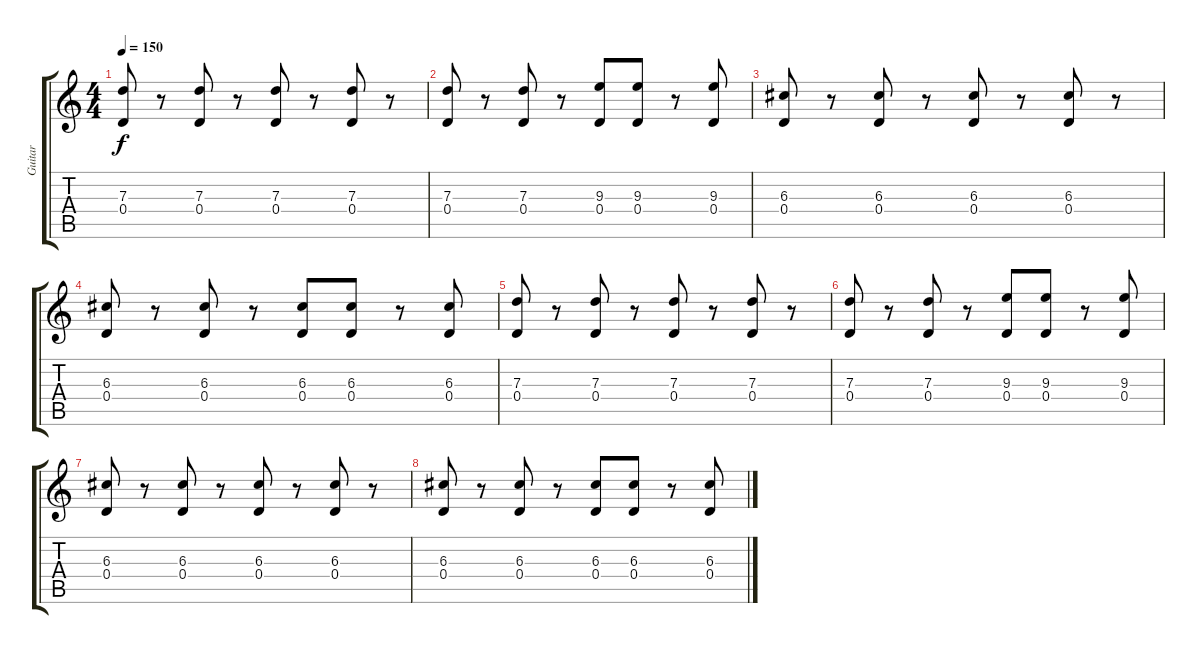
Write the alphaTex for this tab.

\track ("Guitar " "Guitar ") {instrument overdrivenguitar}
\staff {score tabs}
\tuning (E4 B3 G3 D3 A2 D2) {hide}
\ts (4 4)
\tempo 150
\clef g2
\ks c
(7.3 0.4).8{dy f} r.8 (7.3 0.4).8 r.8 (7.3 0.4).8 r.8 (7.3 0.4).8 r.8 |
(7.3 0.4).8 r.8 (7.3 0.4).8 r.8 (9.3 0.4).8 (9.3 0.4).8 r.8 (9.3 0.4).8 |
(6.3 0.4).8 r.8 (6.3 0.4).8 r.8 (6.3 0.4).8 r.8 (6.3 0.4).8 r.8 |
(6.3 0.4).8 r.8 (6.3 0.4).8 r.8 (6.3 0.4).8 (6.3 0.4).8 r.8 (6.3 0.4).8 |
(7.3 0.4).8 r.8 (7.3 0.4).8 r.8 (7.3 0.4).8 r.8 (7.3 0.4).8 r.8 |
(7.3 0.4).8 r.8 (7.3 0.4).8 r.8 (9.3 0.4).8 (9.3 0.4).8 r.8 (9.3 0.4).8 |
(6.3 0.4).8 r.8 (6.3 0.4).8 r.8 (6.3 0.4).8 r.8 (6.3 0.4).8 r.8 |
(6.3 0.4).8 r.8 (6.3 0.4).8 r.8 (6.3 0.4).8 (6.3 0.4).8 r.8 (6.3 0.4).8
